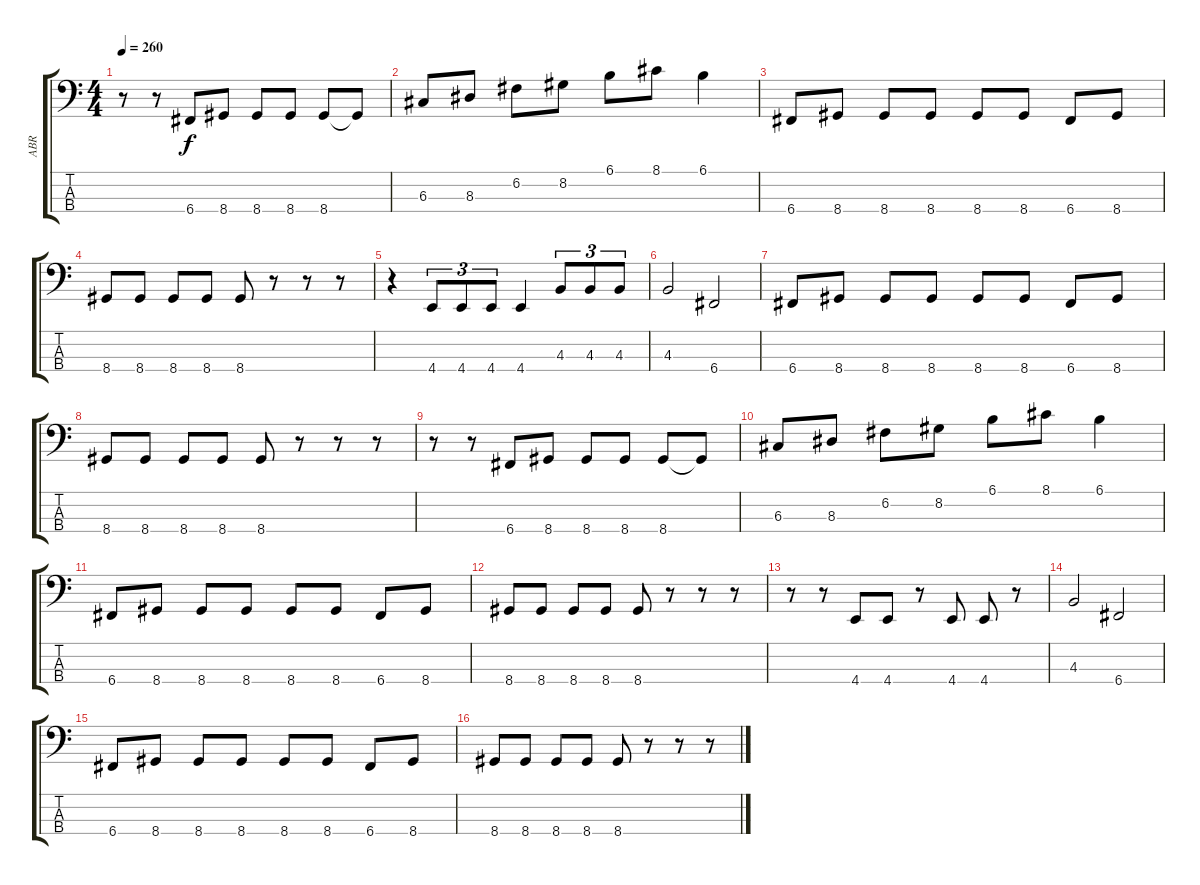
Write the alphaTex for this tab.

\track ("ABR" "ABR") {instrument electricbasspick}
\staff {score tabs}
\tuning (F2 C2 G1 C1) {hide}
\ts (4 4)
\tempo 260
\clef f4
\ks c
r.8{dy f} r.8 6.4.8 8.4.8 8.4.8 8.4.8 8.4.8 8.4{t}.8 |
6.3.8 8.3.8 6.2.8 8.2.8 6.1.8 8.1.8 6.1.4 |
6.4.8 8.4.8 8.4.8 8.4.8 8.4.8 8.4.8 6.4.8 8.4.8 |
8.4.8 8.4.8 8.4.8 8.4.8 8.4.8 r.8 r.8 r.8 |
r.4 4.4.8{tu (3 2)} 4.4.8{tu (3 2)} 4.4.8{tu (3 2)} 4.4.4 4.3.8{tu (3 2)} 4.3.8{tu (3 2)} 4.3.8{tu (3 2)} |
4.3.2 6.4.2 |
6.4.8 8.4.8 8.4.8 8.4.8 8.4.8 8.4.8 6.4.8 8.4.8 |
8.4.8 8.4.8 8.4.8 8.4.8 8.4.8 r.8 r.8 r.8 |
r.8 r.8 6.4.8 8.4.8 8.4.8 8.4.8 8.4.8 8.4{t}.8 |
6.3.8 8.3.8 6.2.8 8.2.8 6.1.8 8.1.8 6.1.4 |
6.4.8 8.4.8 8.4.8 8.4.8 8.4.8 8.4.8 6.4.8 8.4.8 |
8.4.8 8.4.8 8.4.8 8.4.8 8.4.8 r.8 r.8 r.8 |
r.8 r.8 4.4.8 4.4.8 r.8 4.4.8 4.4.8 r.8 |
4.3.2 6.4.2 |
6.4.8 8.4.8 8.4.8 8.4.8 8.4.8 8.4.8 6.4.8 8.4.8 |
8.4.8 8.4.8 8.4.8 8.4.8 8.4.8 r.8 r.8 r.8
